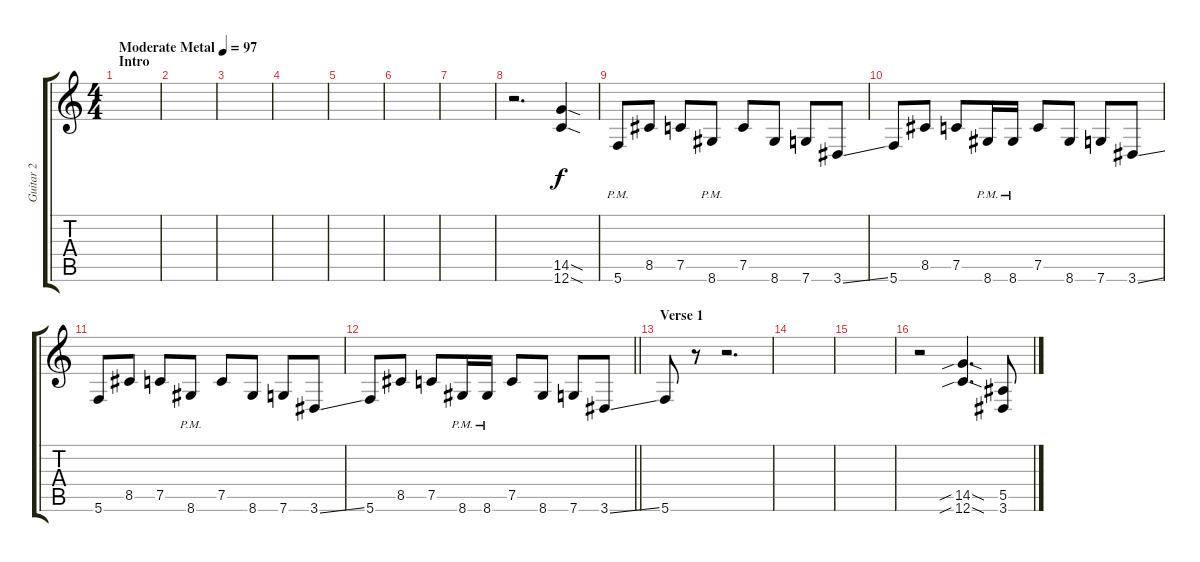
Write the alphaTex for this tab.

\track ("Guitar 2" "Guitar 2") {instrument distortionguitar}
\staff {score tabs}
\tuning (C4 G3 Eb3 Bb2 F2 C2) {hide}
\ts (4 4)
\section ("" "Intro")
\tempo (97 "Moderate Metal")
\clef g2
\ks c
|
|
|
|
|
|
|
r.2{d} (14.5{sod} 12.6{sod}).4 |
5.6{pm}.8 8.5.8 7.5.8 8.6{pm}.8 7.5.8 8.6.8 7.6.8 3.6{ss}.8 |
5.6.8 8.5.8 7.5.8 8.6{pm}.16 8.6{pm}.16 7.5.8 8.6.8 7.6.8 3.6{ss}.8 |
5.6.8 8.5.8 7.5.8 8.6{pm}.8 7.5.8 8.6.8 7.6.8 3.6{ss}.8 |
\barLineRight lightlight
5.6.8 8.5.8 7.5.8 8.6{pm}.16 8.6{pm}.16 7.5.8 8.6.8 7.6.8 3.6{ss}.8 |
\section ("" "Verse 1")
5.6.8 r.8 r.2{d} |
|
|
r.2 (14.5{sib sod} 12.6{sib sod}).4{d} (5.5 3.6).8
